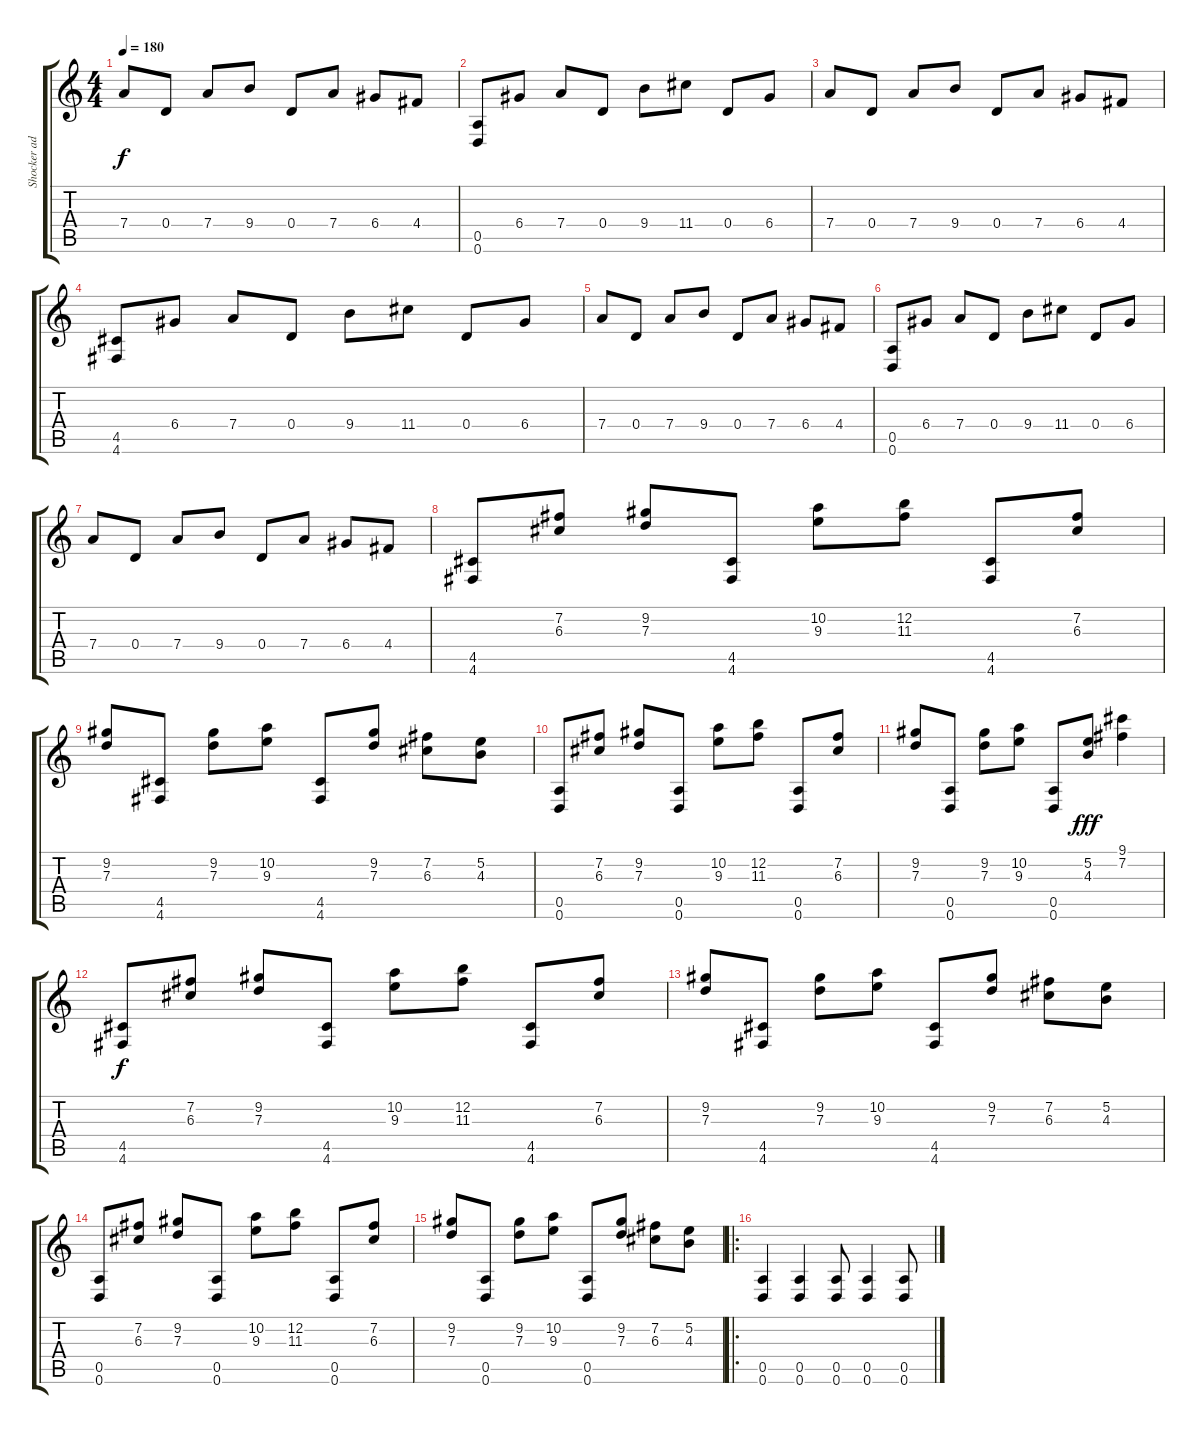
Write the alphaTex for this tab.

\track ("Shocker adin xyi" "Shocker ad") {instrument distortionguitar}
\staff {score tabs}
\tuning (E4 B3 G3 D3 A2 D2) {hide}
\ts (4 4)
\tempo 180
\clef g2
\ks c
7.4.8{dy f} 0.4.8 7.4.8 9.4.8 0.4.8 7.4.8 6.4.8 4.4.8 |
(0.5 0.6).8 6.4.8 7.4.8 0.4.8 9.4.8 11.4.8 0.4.8 6.4.8 |
7.4.8 0.4.8 7.4.8 9.4.8 0.4.8 7.4.8 6.4.8 4.4.8 |
(4.5 4.6).8 6.4.8 7.4.8 0.4.8 9.4.8 11.4.8 0.4.8 6.4.8 |
7.4.8 0.4.8 7.4.8 9.4.8 0.4.8 7.4.8 6.4.8 4.4.8 |
(0.5 0.6).8 6.4.8 7.4.8 0.4.8 9.4.8 11.4.8 0.4.8 6.4.8 |
7.4.8 0.4.8 7.4.8 9.4.8 0.4.8 7.4.8 6.4.8 4.4.8 |
(4.5 4.6).8 (7.2 6.3).8 (9.2 7.3).8 (4.5 4.6).8 (10.2 9.3).8 (12.2 11.3).8 (4.5 4.6).8 (7.2 6.3).8 |
(9.2 7.3).8 (4.5 4.6).8 (9.2 7.3).8 (10.2 9.3).8 (4.5 4.6).8 (9.2 7.3).8 (7.2 6.3).8 (5.2 4.3).8 |
(0.5 0.6).8 (7.2 6.3).8 (9.2 7.3).8 (0.5 0.6).8 (10.2 9.3).8 (12.2 11.3).8 (0.5 0.6).8 (7.2 6.3).8 |
(9.2 7.3).8 (0.5 0.6).8 (9.2 7.3).8 (10.2 9.3).8 (0.5 0.6).8 (5.2 4.3).8{dy fff} (9.1 7.2).4 |
(4.5 4.6).8{dy f} (7.2 6.3).8 (9.2 7.3).8 (4.5 4.6).8 (10.2 9.3).8 (12.2 11.3).8 (4.5 4.6).8 (7.2 6.3).8 |
(9.2 7.3).8 (4.5 4.6).8 (9.2 7.3).8 (10.2 9.3).8 (4.5 4.6).8 (9.2 7.3).8 (7.2 6.3).8 (5.2 4.3).8 |
(0.5 0.6).8 (7.2 6.3).8 (9.2 7.3).8 (0.5 0.6).8 (10.2 9.3).8 (12.2 11.3).8 (0.5 0.6).8 (7.2 6.3).8 |
(9.2 7.3).8 (0.5 0.6).8 (9.2 7.3).8 (10.2 9.3).8 (0.5 0.6).8 (9.2 7.3).8 (7.2 6.3).8 (5.2 4.3).8 |
\ro
(0.5 0.6).4 (0.5 0.6).4 (0.5 0.6).8 (0.5 0.6).4 (0.5 0.6).8
